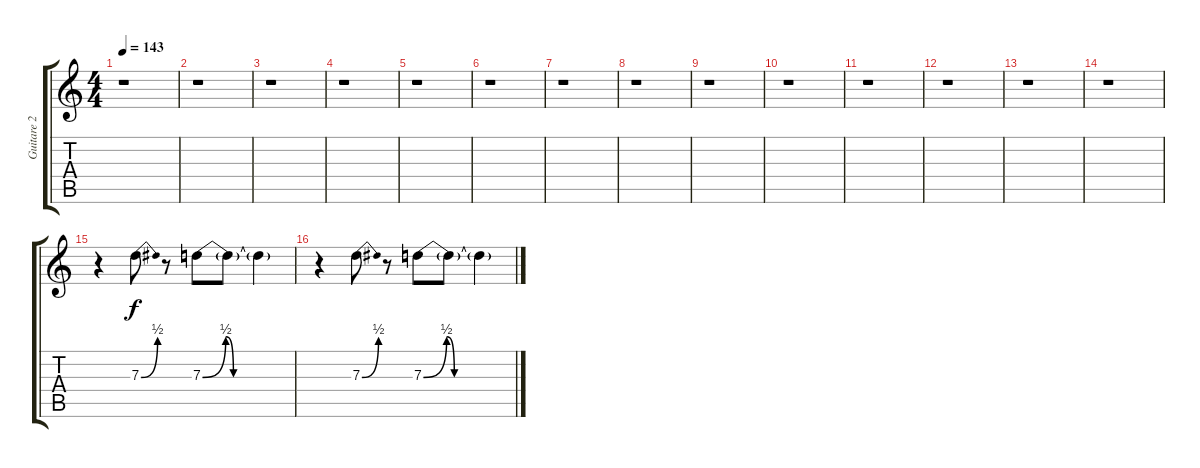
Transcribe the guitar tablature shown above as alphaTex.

\track ("Guitare 2" "Guitare 2") {instrument overdrivenguitar}
\staff {score tabs}
\tuning (E4 B3 G3 D3 A2 E2) {hide}
\ts (4 4)
\tempo 143
\clef g2
\ks c
r.1{dy f} |
r.1 |
r.1 |
r.1 |
r.1 |
r.1 |
r.1 |
r.1 |
r.1 |
r.1 |
r.1 |
r.1 |
r.1 |
r.1 |
r.4 7.3{be (bend 0 0 60 2)}.8 r.8 7.3{be (custom 0 0 15 2 20 0 60 0)}.8 7.3{t}.8 7.3{t}.4 |
r.4 7.3{be (bend 0 0 60 2)}.8 r.8 7.3{be (custom 0 0 15 2 20 0 60 0)}.8 7.3{t}.8 7.3{t}.4
